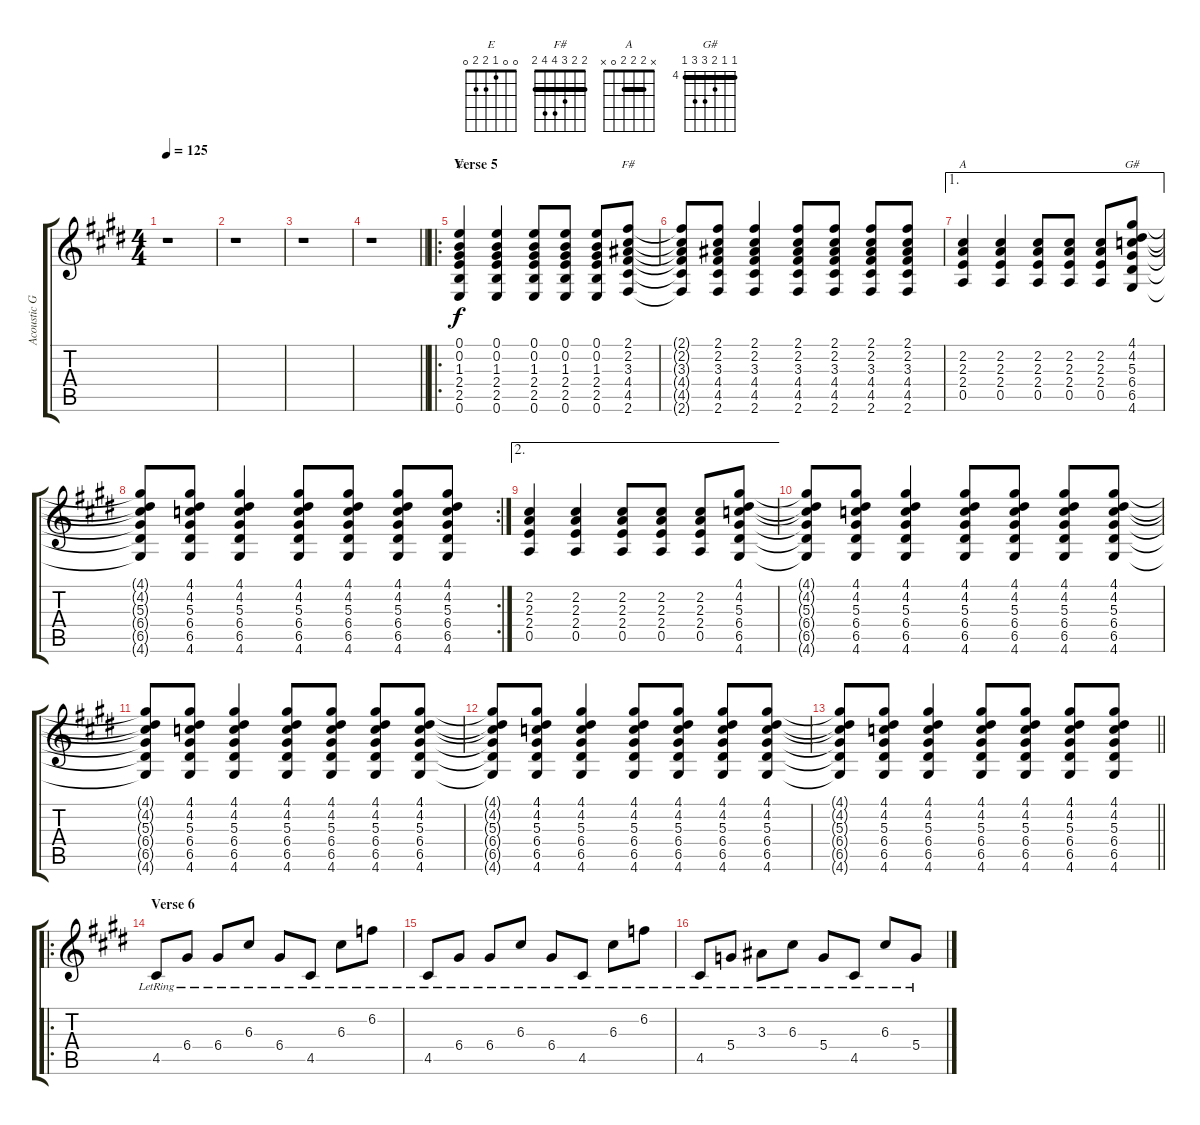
\track ("Acoustic Guitar" "Acoustic G") {instrument acousticguitarsteel}
\staff {score tabs}
\tuning (E4 B3 G3 D3 A2 E2) {hide}
\chord ("E" 0 0 1 2 2 0)
\chord ("F#" 2 2 3 4 4 2) {barre 2}
\chord ("A" x 2 2 2 0 x) {barre 2}
\chord ("G#" 4 4 5 6 6 4) {firstfret 4 barre 4}
\ts (4 4)
\tempo 125
\clef g2
\ks e
r.1{dy f} |
r.1 |
r.1 |
\barLineRight lightlight
r.1 |
\ro
\section ("" "Verse 5")
(0.1 0.2 1.3 2.4 2.5 0.6).4{ch "E"} (0.1 0.2 1.3 2.4 2.5 0.6).4 (0.1 0.2 1.3 2.4 2.5 0.6).8 (0.1 0.2 1.3 2.4 2.5 0.6).8 (0.1 0.2 1.3 2.4 2.5 0.6).8 (2.1 2.2 3.3 4.4 4.5 2.6).8{ch "F#"} |
(2.1{t} 2.2{t} 3.3{t} 4.4{t} 4.5{t} 2.6{t}).8 (2.1 2.2 3.3 4.4 4.5 2.6).8 (2.1 2.2 3.3 4.4 4.5 2.6).4 (2.1 2.2 3.3 4.4 4.5 2.6).8 (2.1 2.2 3.3 4.4 4.5 2.6).8 (2.1 2.2 3.3 4.4 4.5 2.6).8 (2.1 2.2 3.3 4.4 4.5 2.6).8 |
\ae 1
(2.2 2.3 2.4 0.5).4{ch "A"} (2.2 2.3 2.4 0.5).4 (2.2 2.3 2.4 0.5).8 (2.2 2.3 2.4 0.5).8 (2.2 2.3 2.4 0.5).8 (4.1 4.2 5.3 6.4 6.5 4.6).8{ch "G#"} |
\rc 2
(4.1{t} 4.2{t} 5.3{t} 6.4{t} 6.5{t} 4.6{t}).8 (4.1 4.2 5.3 6.4 6.5 4.6).8 (4.1 4.2 5.3 6.4 6.5 4.6).4 (4.1 4.2 5.3 6.4 6.5 4.6).8 (4.1 4.2 5.3 6.4 6.5 4.6).8 (4.1 4.2 5.3 6.4 6.5 4.6).8 (4.1 4.2 5.3 6.4 6.5 4.6).8 |
\ae 2
(2.2 2.3 2.4 0.5).4 (2.2 2.3 2.4 0.5).4 (2.2 2.3 2.4 0.5).8 (2.2 2.3 2.4 0.5).8 (2.2 2.3 2.4 0.5).8 (4.1 4.2 5.3 6.4 6.5 4.6).8 |
(4.1{t} 4.2{t} 5.3{t} 6.4{t} 6.5{t} 4.6{t}).8 (4.1 4.2 5.3 6.4 6.5 4.6).8 (4.1 4.2 5.3 6.4 6.5 4.6).4 (4.1 4.2 5.3 6.4 6.5 4.6).8 (4.1 4.2 5.3 6.4 6.5 4.6).8 (4.1 4.2 5.3 6.4 6.5 4.6).8 (4.1 4.2 5.3 6.4 6.5 4.6).8 |
(4.1{t} 4.2{t} 5.3{t} 6.4{t} 6.5{t} 4.6{t}).8 (4.1 4.2 5.3 6.4 6.5 4.6).8 (4.1 4.2 5.3 6.4 6.5 4.6).4 (4.1 4.2 5.3 6.4 6.5 4.6).8 (4.1 4.2 5.3 6.4 6.5 4.6).8 (4.1 4.2 5.3 6.4 6.5 4.6).8 (4.1 4.2 5.3 6.4 6.5 4.6).8 |
(4.1{t} 4.2{t} 5.3{t} 6.4{t} 6.5{t} 4.6{t}).8 (4.1 4.2 5.3 6.4 6.5 4.6).8 (4.1 4.2 5.3 6.4 6.5 4.6).4 (4.1 4.2 5.3 6.4 6.5 4.6).8 (4.1 4.2 5.3 6.4 6.5 4.6).8 (4.1 4.2 5.3 6.4 6.5 4.6).8 (4.1 4.2 5.3 6.4 6.5 4.6).8 |
\barLineRight lightlight
(4.1{t} 4.2{t} 5.3{t} 6.4{t} 6.5{t} 4.6{t}).8 (4.1 4.2 5.3 6.4 6.5 4.6).8 (4.1 4.2 5.3 6.4 6.5 4.6).4 (4.1 4.2 5.3 6.4 6.5 4.6).8 (4.1 4.2 5.3 6.4 6.5 4.6).8 (4.1 4.2 5.3 6.4 6.5 4.6).8 (4.1 4.2 5.3 6.4 6.5 4.6).8 |
\ro
\section ("" "Verse 6")
4.5{lr}.8 6.4{lr}.8 6.4{lr}.8 6.3{lr}.8 6.4{lr}.8 4.5{lr}.8 6.3{lr}.8 6.2{lr}.8 |
4.5{lr}.8 6.4{lr}.8 6.4{lr}.8 6.3{lr}.8 6.4{lr}.8 4.5{lr}.8 6.3{lr}.8 6.2{lr}.8 |
4.5{lr}.8 5.4{lr}.8 3.3{lr}.8 6.3{lr}.8 5.4{lr}.8 4.5{lr}.8 6.3{lr}.8 5.4{lr}.8
